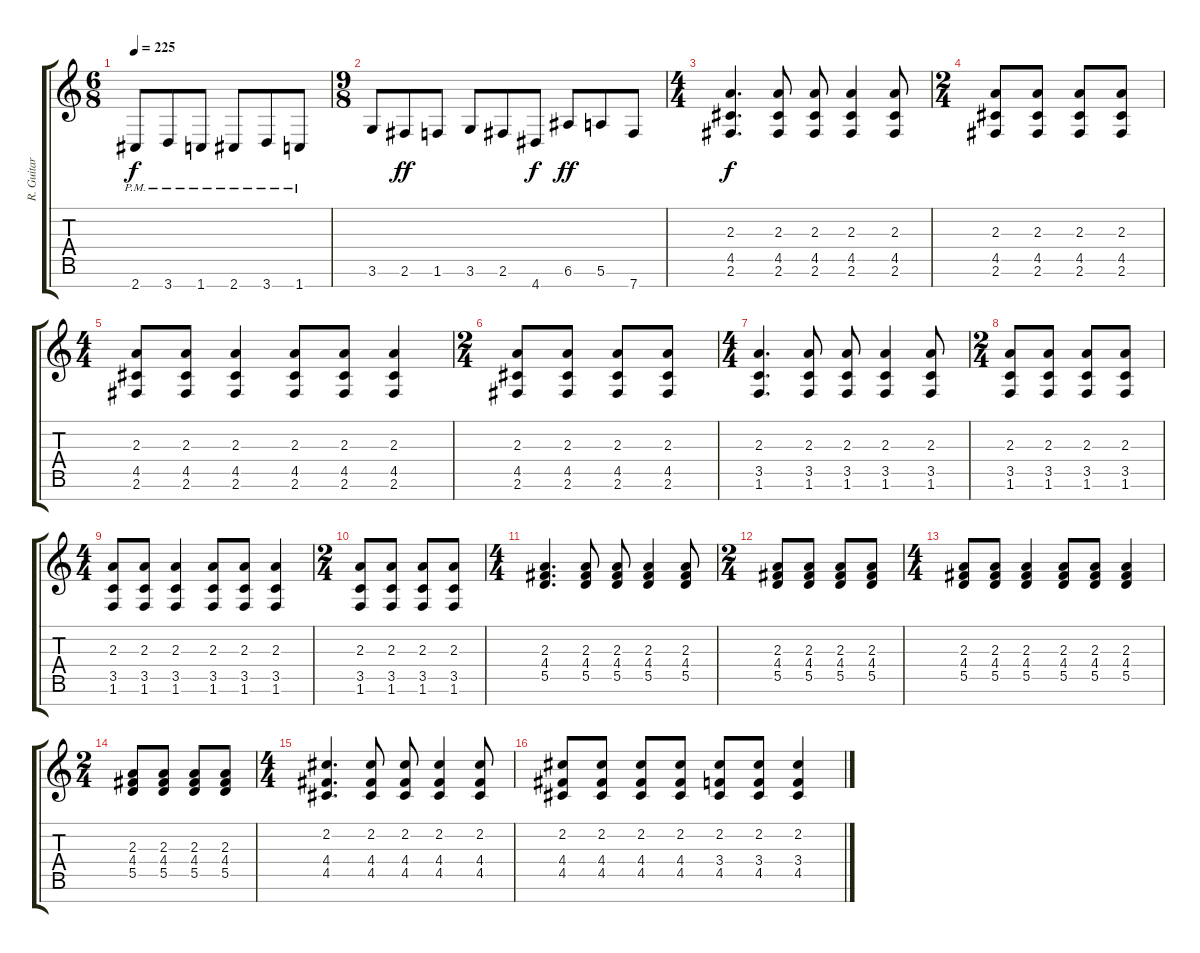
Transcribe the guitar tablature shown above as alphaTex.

\track ("R. Guitar 2" "R. Guitar ") {instrument distortionguitar}
\staff {score tabs}
\tuning (E4 B3 G3 D3 A2 E2 B1) {hide}
\ts (6 8)
\tempo 225
\clef g2
\ks c
2.7{pm}.8{dy f} 3.7{pm}.8 1.7{pm}.8 2.7{pm}.8 3.7{pm}.8 1.7{pm}.8 |
\ts (9 8)
3.6.8 2.6.8{dy ff} 1.6.8 3.6.8 2.6.8 4.7.8{dy f} 6.6.8{dy ff} 5.6.8 7.7.8 |
\ts (4 4)
(2.3 4.5 2.6).4{d dy f volume 11} (2.3 4.5 2.6).8 (2.3 4.5 2.6).8 (2.3 4.5 2.6).4 (2.3 4.5 2.6).8 |
\ts (2 4)
(2.3 4.5 2.6).8 (2.3 4.5 2.6).8 (2.3 4.5 2.6).8 (2.3 4.5 2.6).8 |
\ts (4 4)
(2.3 4.5 2.6).8 (2.3 4.5 2.6).8 (2.3 4.5 2.6).4 (2.3 4.5 2.6).8 (2.3 4.5 2.6).8 (2.3 4.5 2.6).4 |
\ts (2 4)
(2.3 4.5 2.6).8 (2.3 4.5 2.6).8 (2.3 4.5 2.6).8 (2.3 4.5 2.6).8 |
\ts (4 4)
(2.3 3.5 1.6).4{d} (2.3 3.5 1.6).8 (2.3 3.5 1.6).8 (2.3 3.5 1.6).4 (2.3 3.5 1.6).8 |
\ts (2 4)
(2.3 3.5 1.6).8 (2.3 3.5 1.6).8 (2.3 3.5 1.6).8 (2.3 3.5 1.6).8 |
\ts (4 4)
(2.3 3.5 1.6).8 (2.3 3.5 1.6).8 (2.3 3.5 1.6).4 (2.3 3.5 1.6).8 (2.3 3.5 1.6).8 (2.3 3.5 1.6).4 |
\ts (2 4)
(2.3 3.5 1.6).8 (2.3 3.5 1.6).8 (2.3 3.5 1.6).8 (2.3 3.5 1.6).8 |
\ts (4 4)
(2.3 4.4 5.5).4{d} (2.3 4.4 5.5).8 (2.3 4.4 5.5).8 (2.3 4.4 5.5).4 (2.3 4.4 5.5).8 |
\ts (2 4)
(2.3 4.4 5.5).8 (2.3 4.4 5.5).8 (2.3 4.4 5.5).8 (2.3 4.4 5.5).8 |
\ts (4 4)
(2.3 4.4 5.5).8 (2.3 4.4 5.5).8 (2.3 4.4 5.5).4 (2.3 4.4 5.5).8 (2.3 4.4 5.5).8 (2.3 4.4 5.5).4 |
\ts (2 4)
(2.3 4.4 5.5).8 (2.3 4.4 5.5).8 (2.3 4.4 5.5).8 (2.3 4.4 5.5).8 |
\ts (4 4)
(2.2 4.4 4.5).4{d} (2.2 4.4 4.5).8 (2.2 4.4 4.5).8 (2.2 4.4 4.5).4 (2.2 4.4 4.5).8 |
(2.2 4.4 4.5).8 (2.2 4.4 4.5).8 (2.2 4.4 4.5).8 (2.2 4.4 4.5).8 (2.2 3.4 4.5).8 (2.2 3.4 4.5).8 (2.2 3.4 4.5).4
